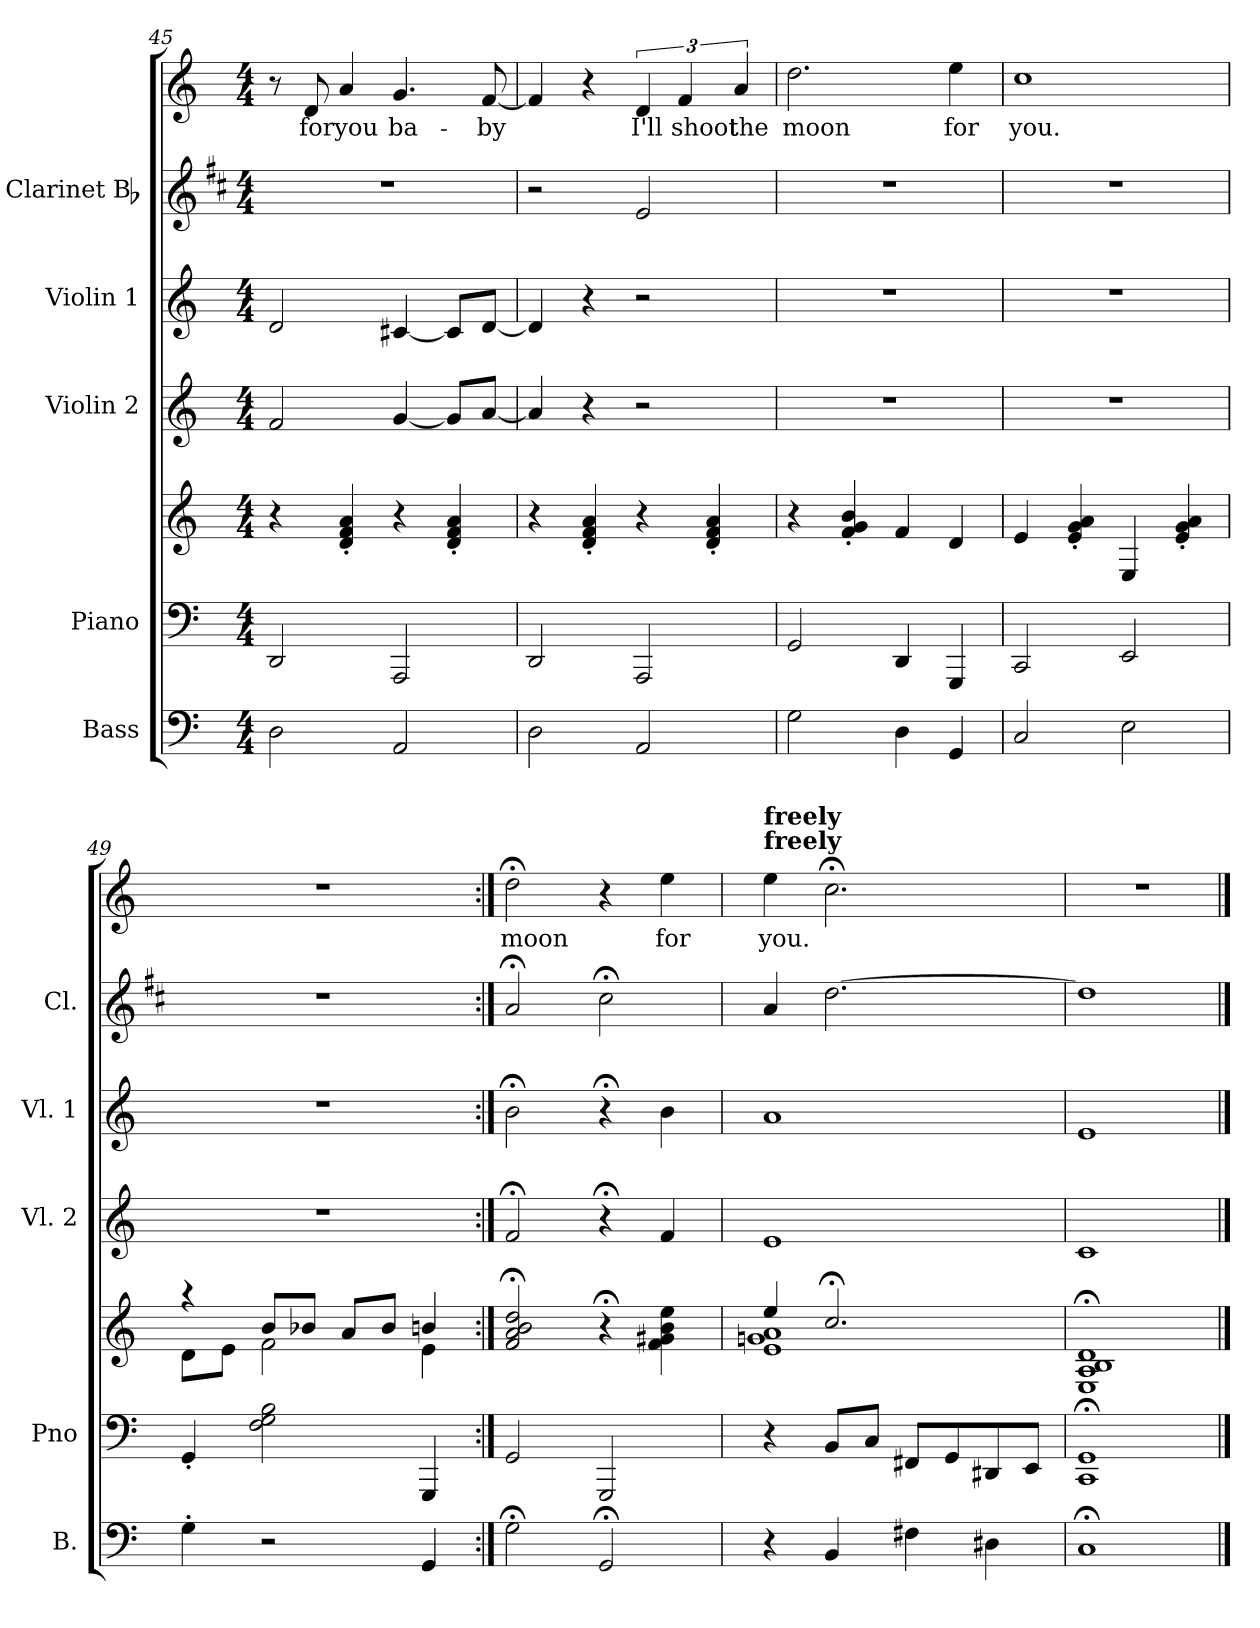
**kern	**kern	**kern	**kern	**kern	**kern	**kern	**text
*part6	*part5	*part5	*part4	*part3	*part2	*part1	*part1
*staff7	*staff6	*staff5	*staff4	*staff3	*staff2	*staff1	*staff1
*I"Bass	*I"Piano	*	*I"Violin 2	*I"Violin 1	*I"Clarinet Bb	*	*
*I'B.	*I'Pno	*	*I'Vl. 2	*I'Vl. 1	*I'Cl.	*	*
!!LO:PB:g=z
*clefF4	*clefF4	*clefG2	*clefG2	*clefG2	*clefG2	*clefG2	*
*	*	*	*	*	*ITrd1c2	*	*
*k[]	*k[]	*k[]	*k[]	*k[]	*k[]	*k[]	*
*M4/4	*M4/4	*M4/4	*M4/4	*M4/4	*M4/4	*M4/4	*
=45	=45	=45	=45	=45	=45	=45	=45
2D\	2DD/	4r	2f/	2d/	1r	8r	.
!	!	!	!	!	!	!	!LO:LY:b
.	.	.	.	.	.	8d/	for
!	!	!	!	!	!	!	!LO:LY:b
.	.	4d/' 4f/' 4a/'	.	.	.	4a/	you
!	!	!	!	!	!	!	!LO:LY:b
2AA/	2AAA/	4r	[4g/	[4c#X/	.	4.g/	ba-
.	.	4d/' 4f/' 4a/'	8g/L]	8c#/L]	.	.	.
!	!	!	!	!	!	!	!LO:LY:b
.	.	.	[8a/J	[8d/J	.	[8f/	-by
=46	=46	=46	=46	=46	=46	=46	=46
2D\	2DD/	4r	4a/]	4d/]	2r	4f/]	.
.	.	4d/' 4f/' 4a/'	4r	4r	.	4r	.
!	!	!	!	!	!	!	!LO:LY:b
2AA/	2AAA/	4r	2r	2r	2d/	6d/	I'll
!	!	!	!	!	!	!	!LO:LY:b
.	.	.	.	.	.	6f/	shoot
.	.	4d/' 4f/' 4a/'	.	.	.	.	.
!	!	!	!	!	!	!	!LO:LY:b
.	.	.	.	.	.	6a/	the
=47	=47	=47	=47	=47	=47	=47	=47
!	!	!	!	!	!	!	!LO:LY:b
2G\	2GG/	4r	1r	1r	1r	2.dd\	moon
.	.	4f/' 4g/' 4b/'	.	.	.	.	.
4D\	4DD/	4f/	.	.	.	.	.
!	!	!	!	!	!	!	!LO:LY:b
4GG/	4GGG/	4d/	.	.	.	4ee\	for
=48	=48	=48	=48	=48	=48	=48	=48
!	!	!	!	!	!	!	!LO:LY:b
2C/	2CC/	4e/	1r	1r	1r	1cc	you.
.	.	4e/' 4g/' 4a/'	.	.	.	.	.
2E\	2EE/	4E/	.	.	.	.	.
.	.	4e/' 4g/' 4a/'	.	.	.	.	.
=49	=49	=49	=49	=49	=49	=49	=49
*	*	*^	*	*	*	*	*
4G'\	4GG'/	4raa	8d\L	1r	1r	1r	1r	.
.	.	.	8e\J	.	.	.	.	.
2r	2F\ 2G\ 2B\	8b/L	2f\	.	.	.	.	.
.	.	8b-X/J	.	.	.	.	.	.
.	.	8a/L	.	.	.	.	.	.
.	.	8b-/J	.	.	.	.	.	.
4GG/	4GGG/	4bn/	4e\	.	.	.	.	.
!!LO:PB:g=z
=50:|!	=50:|!	=50:|!	=50:|!	=50:|!	=50:|!	=50:|!	=50:|!	=50:|!
!	!	!	!	!	!	!	!	!LO:LY:b
*	*	*v	*v	*	*	*	*	*
2G;<\	2GG/	2f/;< 2a/;< 2b/;< 2dd/;<	2f;</	2b;<\	2g;</	2dd;<\	moon
2GG;</	2GGG/	4r;<	4r;<	4r;<	2b;<\	4r	.
!	!	!	!	!	!	!	!LO:LY:b
.	.	4f\ 4g#X\ 4b\ 4ee\	4f/	4b\	.	4ee\	for
=51	=51	=51	=51	=51	=51	=51	=51
*	*	*^	*	*	*	*	*
!	!	!	!	!	!	!	!LO:TX:a:B:t=freely	!
!	!	!	!	!	!	!	!LO:TX:a:B:t=freely	!
!	!	!	!	!	!	!	!	!LO:LY:b
4r	4r	4ee/	1e 1gn 1a	1e	1a	4g/	4ee\	you.
4BB/	8BB/L	2.cc;/	.	.	.	[2.cc\	2.cc;<\	.
.	8C/J	.	.	.	.	.	.	.
4F#X\	8FF#X/L	.	.	.	.	.	.	.
.	8GG/	.	.	.	.	.	.	.
4D#X\	8DD#X/	.	.	.	.	.	.	.
.	8EE/J	.	.	.	.	.	.	.
*	*	*v	*v	*	*	*	*	*
=52	=52	=52	=52	=52	=52	=52	=52
1C;	1CC; 1GG;	1E; 1A; 1B; 1d;	1c	1e	1cc]	1r	.
==	==	==	==	==	==	==	==
*-	*-	*-	*-	*-	*-	*-	*-
